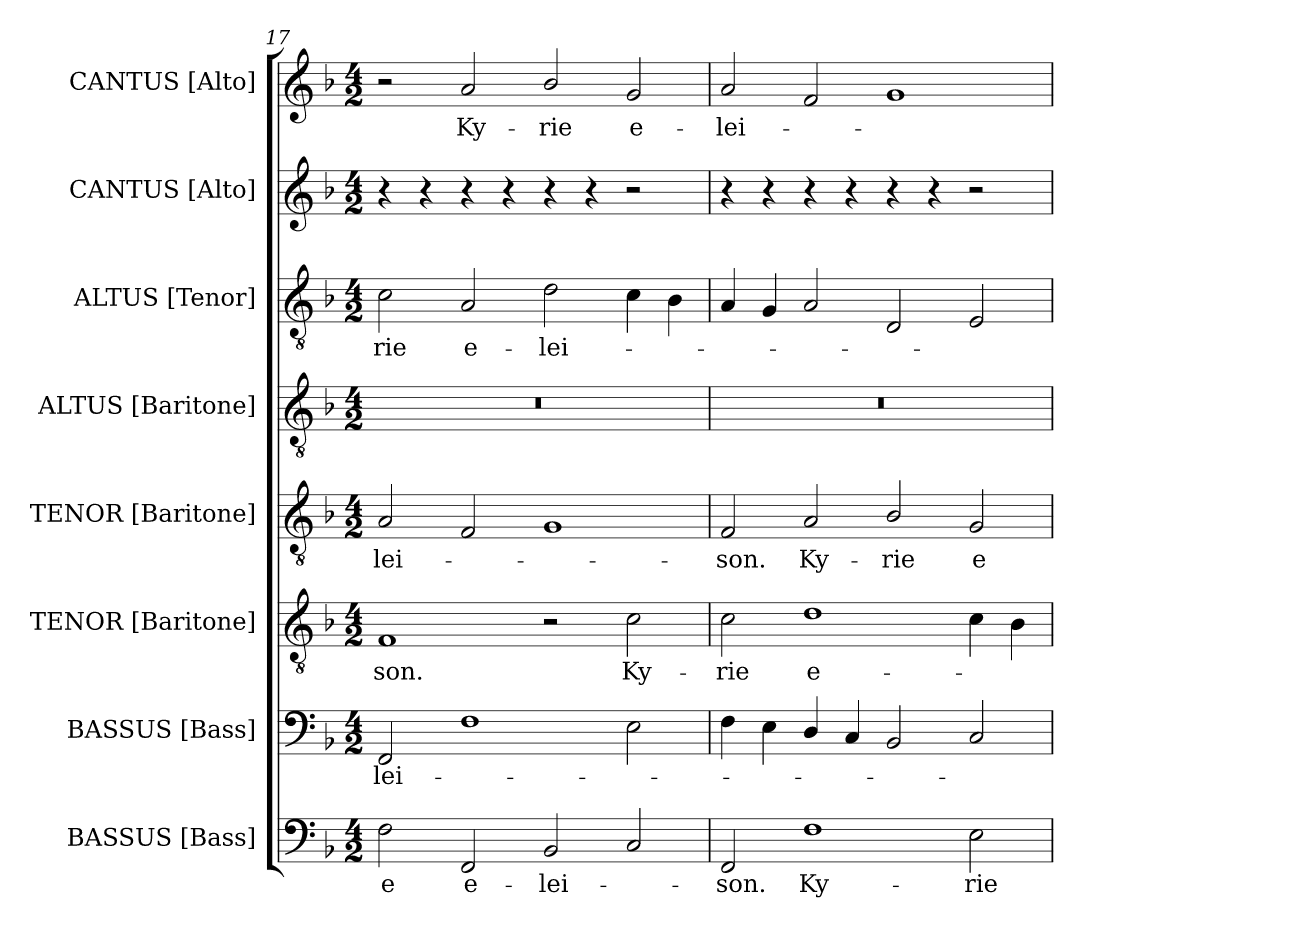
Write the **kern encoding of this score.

**kern	**text	**kern	**text	**kern	**text	**kern	**text	**kern	**kern	**text	**kern	**kern	**text
*part8	*part8	*part7	*part7	*part6	*part6	*part5	*part5	*part4	*part3	*part3	*part2	*part1	*part1
*staff8	*staff8	*staff7	*staff7	*staff6	*staff6	*staff5	*staff5	*staff4	*staff3	*staff3	*staff2	*staff1	*staff1
*I"BASSUS [Bass]	*	*I"BASSUS [Bass]	*	*I"TENOR [Baritone]	*	*I"TENOR [Baritone]	*	*I"ALTUS [Baritone]	*I"ALTUS [Tenor]	*	*I"CANTUS [Alto]	*I"CANTUS [Alto]	*
*I'B.	*	*I'B.	*	*I'Bar.	*	*I'Bar.	*	*I'Bar.	*I'T.	*	*I'A.	*I'A.	*
*clefF4	*	*clefF4	*	*clefGv2	*	*clefGv2	*	*clefGv2	*clefGv2	*	*clefG2	*clefG2	*
*	*	*	*	*ITrd7c12	*	*ITrd7c12	*	*ITrd7c12	*ITrd7c12	*	*	*	*
*k[b-]	*	*k[b-]	*	*k[b-]	*	*k[b-]	*	*k[b-]	*k[b-]	*	*k[b-]	*k[b-]	*
*F:	*	*F:	*	*F:	*	*F:	*	*F:	*F:	*	*F:	*F:	*
*M4/2	*	*M4/2	*	*M4/2	*	*M4/2	*	*M4/2	*M4/2	*	*M4/2	*M4/2	*
=17	=17	=17	=17	=17	=17	=17	=17	=17	=17	=17	=17	=17	=17
!	!LO:LY:b:color=#000000	!	!	!	!	!	!	!	!	!	!	!	!
!	!	!	!LO:LY:b:color=#000000	!	!	!	!	!	!	!	!	!	!
!	!	!	!	!	!LO:LY:b:color=#000000	!	!	!	!	!	!	!	!
!	!	!	!	!	!	!	!LO:LY:b:color=#000000	!LO:N:vis=1	!	!	!	!	!
!	!	!	!	!	!	!	!	!	!	!LO:LY:b:color=#000000	!	!	!
2Fi\	-e	2FFi/	-lei-	1FFi	-son.	2AAi/	-lei-	0r	2Ci\	-rie	4r	2r	.
.	.	.	.	.	.	.	.	.	.	.	4r	.	.
!	!LO:LY:b:color=#000000	!	!	!	!	!	!	!	!	!	!	!	!
!	!	!	!	!	!	!	!	!	!	!LO:LY:b:color=#000000	!	!	!
!	!	!	!	!	!	!	!	!	!	!	!	!	!LO:LY:b:color=#000000
2FFi/	e-	1Fi	.	.	.	2FFi/	.	.	2AAi/	e-	4r	2ai/	Ky-
.	.	.	.	.	.	.	.	.	.	.	4r	.	.
!	!LO:LY:b:color=#000000	!	!	!	!	!	!	!	!	!	!	!	!
!	!	!	!	!	!	!	!	!	!	!LO:LY:b:color=#000000	!	!	!
!	!	!	!	!	!	!	!	!	!	!	!	!	!LO:LY:b:color=#000000
2BB-i/	-lei-	.	.	2r	.	1GGi	.	.	2Di\	-lei-	4r	2b-i/	-rie
.	.	.	.	.	.	.	.	.	.	.	4r	.	.
!	!	!	!	!	!LO:LY:b:color=#000000	!	!	!	!	!	!	!	!
!	!	!	!	!	!	!	!	!	!	!	!	!	!LO:LY:b:color=#000000
2Ci/	.	2Ei\	.	2Ci\	Ky-	.	.	.	4Ci\	.	2r	2gi/	e-
.	.	.	.	.	.	.	.	.	4BB-i\	.	.	.	.
=18	=18	=18	=18	=18	=18	=18	=18	=18	=18	=18	=18	=18	=18
!	!LO:LY:b:color=#000000	!	!	!	!	!	!	!	!	!	!	!	!
!	!	!	!	!	!LO:LY:b:color=#000000	!	!	!	!	!	!	!	!
!	!	!	!	!	!	!	!LO:LY:b:color=#000000	!LO:N:vis=1	!	!	!	!	!
!	!	!	!	!	!	!	!	!	!	!	!	!	!LO:LY:b:color=#000000
2FFi/	-son.	4Fi\	.	2Ci\	-rie	2FFi/	-son.	0r	4AAi/	.	4r	2ai/	-lei-
.	.	4Ei\	.	.	.	.	.	.	4GGi/	.	4r	.	.
!	!LO:LY:b:color=#000000	!	!	!	!	!	!	!	!	!	!	!	!
!	!	!	!	!	!LO:LY:b:color=#000000	!	!	!	!	!	!	!	!
!	!	!	!	!	!	!	!LO:LY:b:color=#000000	!	!	!	!	!	!
1Fi	Ky-	4Di/	.	1Di	e-	2AAi/	Ky-	.	2AAi/	.	4r	2fi/	.
.	.	4Ci/	.	.	.	.	.	.	.	.	4r	.	.
!	!	!	!	!	!	!	!LO:LY:b:color=#000000	!	!	!	!	!	!
.	.	2BB-i/	.	.	.	2BB-i/	-rie	.	2DDi/	.	4r	1gi	.
.	.	.	.	.	.	.	.	.	.	.	4r	.	.
!	!LO:LY:b:color=#000000	!	!	!	!	!	!	!	!	!	!	!	!
!	!	!	!	!	!	!	!LO:LY:b:color=#000000	!	!	!	!	!	!
2Ei\	-rie	2Ci/	.	4Ci\	.	2GGi/	e-	.	2EEi/	.	2r	.	.
.	.	.	.	4BB-i\	.	.	.	.	.	.	.	.	.
=	=	=	=	=	=	=	=	=	=	=	=	=	=
*-	*-	*-	*-	*-	*-	*-	*-	*-	*-	*-	*-	*-	*-
